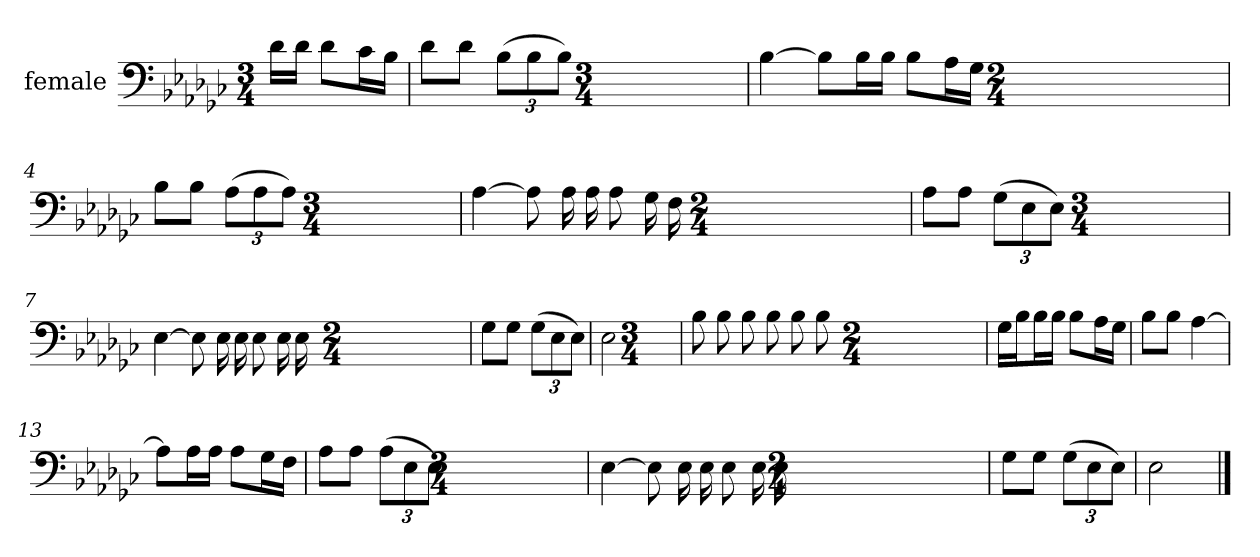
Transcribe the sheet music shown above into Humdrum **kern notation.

**kern
*part1
*staff1
*I"female
*clefF4
*k[b-e-a-d-g-c-]
*M3/4
*MM76
=1
16d-\LL
16d-\JJ
8d-\L
16c-\L
16B-\JJ
=2
8d-\L
8d-\J
(12B-\L
12B-\
12B-\J)
*M3/4
=3
[4B-
8B-\L]
16B-\L
16B-\JJ
8B-\L
16A-\L
16G-\JJ
*M2/4
=4
8B-\L
8B-\J
(12A-\L
12A-\
12A-\J)
*M3/4
=5
[4A-
8A-]
16A-
16A-
8A-
16G-
16F
*M2/4
=6
8A-\L
8A-\J
(12G-\L
12E-\
12E-\J)
*M3/4
=7
[4E-
8E-]
16E-
16E-
8E-
16E-
16E-
*M2/4
=8
8G-\L
8G-\J
(12G-\L
12E-\
12E-\J)
=9
2E-
*M3/4
=10
8B-
8B-
8B-
8B-
8B-
8B-
*M2/4
=11
16G-\LL
16B-\J
16B-\L
16B-\JJ
8B-\L
16A-\L
16G-\JJ
=12
8B-\L
8B-\J
[4A-
=13
8A-\L]
16A-\L
16A-\JJ
8A-\L
16G-\L
16F\JJ
=14
8A-\L
8A-\J
(12A-\L
12E-\
12E-\J)
*M3/4
=15
[4E-
8E-]
16E-
16E-
8E-
16E-
16E-
*M2/4
=16
8G-\L
8G-\J
(12G-\L
12E-\
12E-\J)
=17
2E-
==
*-
